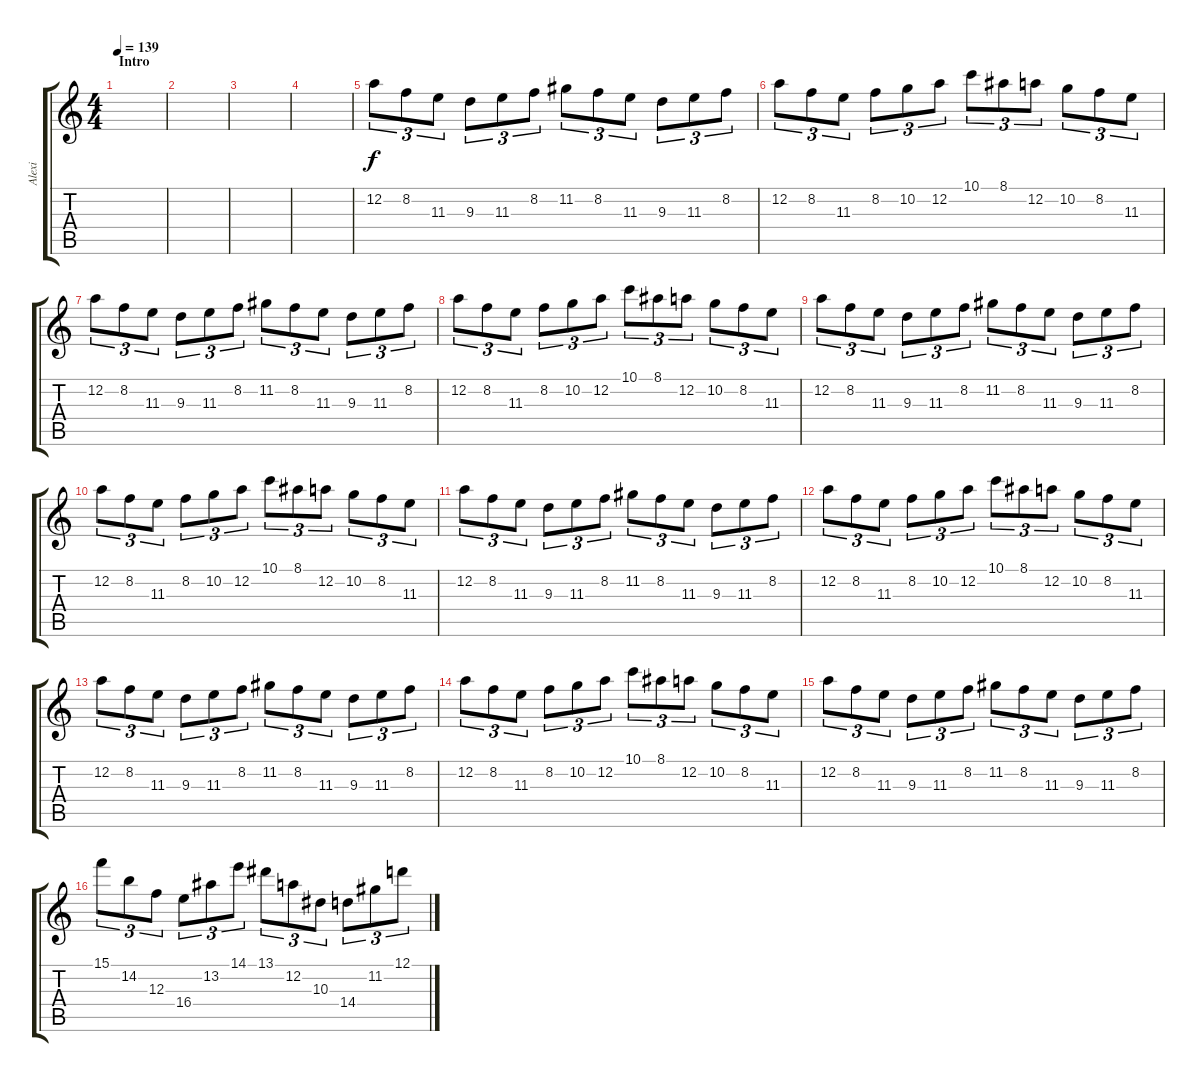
\track ("Alexi" "Alexi") {instrument distortionguitar}
\staff {score tabs}
\tuning (D4 A3 F3 C3 G2 D2) {hide}
\ts (4 4)
\section ("" "Intro")
\tempo 139
\clef g2
\ks c
|
|
|
|
12.2.8{tu (3 2)} 8.2.8{tu (3 2)} 11.3.8{tu (3 2)} 9.3.8{tu (3 2)} 11.3.8{tu (3 2)} 8.2.8{tu (3 2)} 11.2.8{tu (3 2)} 8.2.8{tu (3 2)} 11.3.8{tu (3 2)} 9.3.8{tu (3 2)} 11.3.8{tu (3 2)} 8.2.8{tu (3 2)} |
12.2.8{tu (3 2)} 8.2.8{tu (3 2)} 11.3.8{tu (3 2)} 8.2.8{tu (3 2)} 10.2.8{tu (3 2)} 12.2.8{tu (3 2)} 10.1.8{tu (3 2)} 8.1.8{tu (3 2)} 12.2.8{tu (3 2)} 10.2.8{tu (3 2)} 8.2.8{tu (3 2)} 11.3.8{tu (3 2)} |
12.2.8{tu (3 2)} 8.2.8{tu (3 2)} 11.3.8{tu (3 2)} 9.3.8{tu (3 2)} 11.3.8{tu (3 2)} 8.2.8{tu (3 2)} 11.2.8{tu (3 2)} 8.2.8{tu (3 2)} 11.3.8{tu (3 2)} 9.3.8{tu (3 2)} 11.3.8{tu (3 2)} 8.2.8{tu (3 2)} |
12.2.8{tu (3 2)} 8.2.8{tu (3 2)} 11.3.8{tu (3 2)} 8.2.8{tu (3 2)} 10.2.8{tu (3 2)} 12.2.8{tu (3 2)} 10.1.8{tu (3 2)} 8.1.8{tu (3 2)} 12.2.8{tu (3 2)} 10.2.8{tu (3 2)} 8.2.8{tu (3 2)} 11.3.8{tu (3 2)} |
12.2.8{tu (3 2)} 8.2.8{tu (3 2)} 11.3.8{tu (3 2)} 9.3.8{tu (3 2)} 11.3.8{tu (3 2)} 8.2.8{tu (3 2)} 11.2.8{tu (3 2)} 8.2.8{tu (3 2)} 11.3.8{tu (3 2)} 9.3.8{tu (3 2)} 11.3.8{tu (3 2)} 8.2.8{tu (3 2)} |
12.2.8{tu (3 2)} 8.2.8{tu (3 2)} 11.3.8{tu (3 2)} 8.2.8{tu (3 2)} 10.2.8{tu (3 2)} 12.2.8{tu (3 2)} 10.1.8{tu (3 2)} 8.1.8{tu (3 2)} 12.2.8{tu (3 2)} 10.2.8{tu (3 2)} 8.2.8{tu (3 2)} 11.3.8{tu (3 2)} |
12.2.8{tu (3 2)} 8.2.8{tu (3 2)} 11.3.8{tu (3 2)} 9.3.8{tu (3 2)} 11.3.8{tu (3 2)} 8.2.8{tu (3 2)} 11.2.8{tu (3 2)} 8.2.8{tu (3 2)} 11.3.8{tu (3 2)} 9.3.8{tu (3 2)} 11.3.8{tu (3 2)} 8.2.8{tu (3 2)} |
12.2.8{tu (3 2)} 8.2.8{tu (3 2)} 11.3.8{tu (3 2)} 8.2.8{tu (3 2)} 10.2.8{tu (3 2)} 12.2.8{tu (3 2)} 10.1.8{tu (3 2)} 8.1.8{tu (3 2)} 12.2.8{tu (3 2)} 10.2.8{tu (3 2)} 8.2.8{tu (3 2)} 11.3.8{tu (3 2)} |
12.2.8{tu (3 2)} 8.2.8{tu (3 2)} 11.3.8{tu (3 2)} 9.3.8{tu (3 2)} 11.3.8{tu (3 2)} 8.2.8{tu (3 2)} 11.2.8{tu (3 2)} 8.2.8{tu (3 2)} 11.3.8{tu (3 2)} 9.3.8{tu (3 2)} 11.3.8{tu (3 2)} 8.2.8{tu (3 2)} |
12.2.8{tu (3 2)} 8.2.8{tu (3 2)} 11.3.8{tu (3 2)} 8.2.8{tu (3 2)} 10.2.8{tu (3 2)} 12.2.8{tu (3 2)} 10.1.8{tu (3 2)} 8.1.8{tu (3 2)} 12.2.8{tu (3 2)} 10.2.8{tu (3 2)} 8.2.8{tu (3 2)} 11.3.8{tu (3 2)} |
12.2.8{tu (3 2)} 8.2.8{tu (3 2)} 11.3.8{tu (3 2)} 9.3.8{tu (3 2)} 11.3.8{tu (3 2)} 8.2.8{tu (3 2)} 11.2.8{tu (3 2)} 8.2.8{tu (3 2)} 11.3.8{tu (3 2)} 9.3.8{tu (3 2)} 11.3.8{tu (3 2)} 8.2.8{tu (3 2)} |
15.1.8{tu (3 2)} 14.2.8{tu (3 2)} 12.3.8{tu (3 2)} 16.4.8{tu (3 2)} 13.2.8{tu (3 2)} 14.1.8{tu (3 2)} 13.1.8{tu (3 2)} 12.2.8{tu (3 2)} 10.3.8{tu (3 2)} 14.4.8{tu (3 2)} 11.2.8{tu (3 2)} 12.1.8{tu (3 2)}
